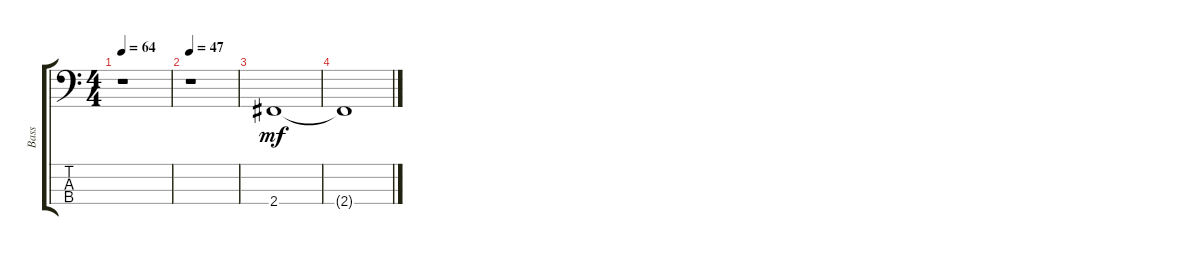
\track ("Bass" "Bass") {instrument electricbassfinger}
\staff {score tabs}
\tuning (G2 D2 A1 E1) {hide}
\ts (4 4)
\tempo 64
\clef f4
\ks c
r.1{dy f} |
\tempo 47
r.1 |
2.4.1{dy mf} |
2.4{t}.1
